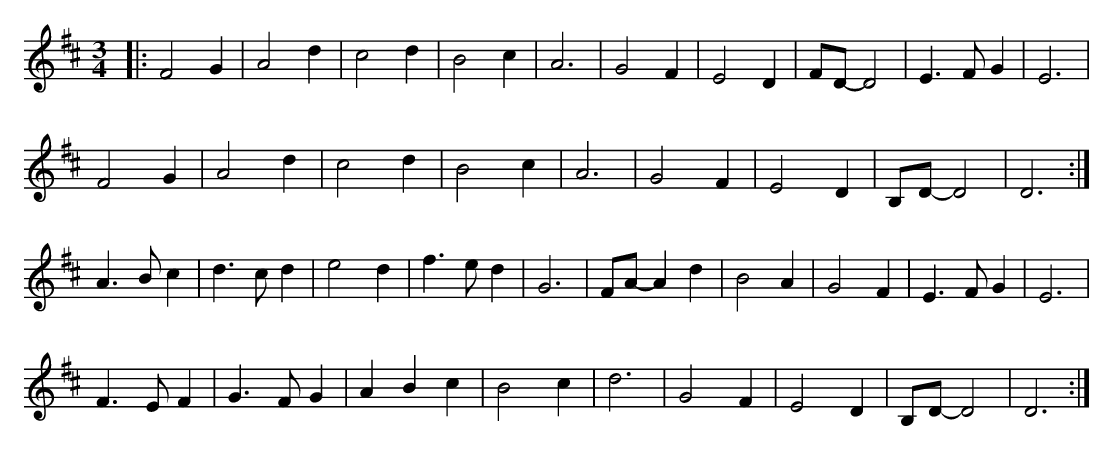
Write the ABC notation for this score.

X:1
M:3/4
K:D
|:F4 G2|A4 d2|c4 d2|B4 c2|A6|G4 F2|E4 D2|FD- D4|E2>F2 G2|E6|
F4 G2|A4 d2|c4 d2|B4 c2|A6|G4 F2|E4 D2|B,D- D4|D6:|
A2>B2 c2|d2>c2 d2|e4 d2|f2>e2 d2|G6|FA-A2 d2|B4 A2|G4 F2|E2>F2 G2|E6|
F2>E2 F2|G2>F2 G2|A2 B2 c2|B4 c2|d6|G4 F2|E4 D2|B,D- D4|D6:|
